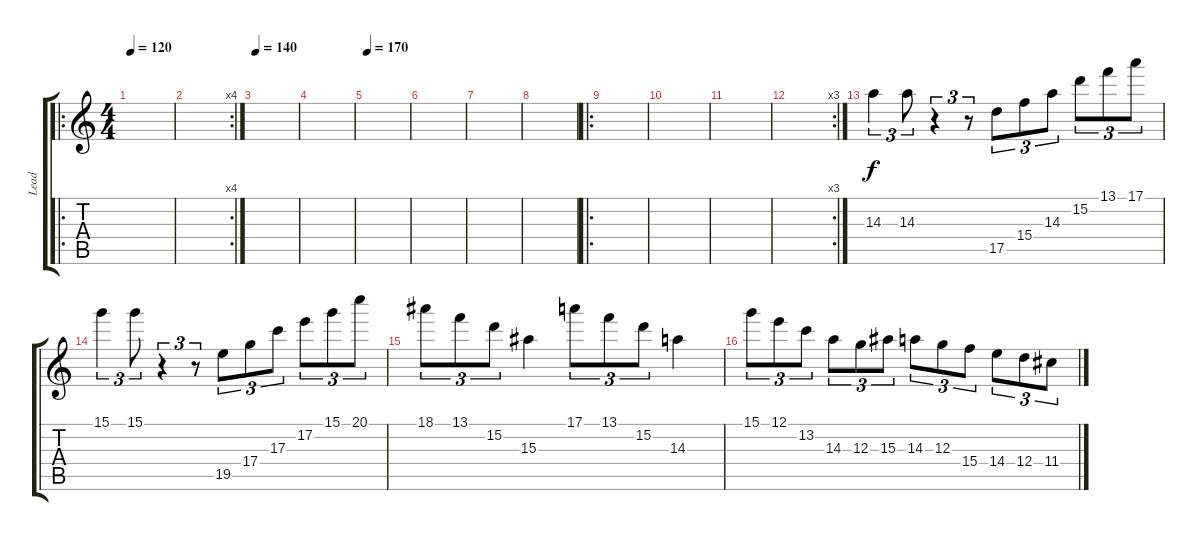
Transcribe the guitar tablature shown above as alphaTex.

\track ("Lead" "Lead") {instrument overdrivenguitar}
\staff {score tabs}
\tuning (E4 B3 G3 D3 A2 D2) {hide}
\ro
\ts (4 4)
\tempo 120
\clef g2
\ks c
|
\rc 4
|
\tempo 140
|
|
\tempo 170
|
|
|
|
\ro
|
|
|
\rc 3
|
14.3.4{tu (3 2)} 14.3.8{tu (3 2)} r.4{tu (3 2)} r.8{tu (3 2)} 17.5.8{tu (3 2)} 15.4.8{tu (3 2)} 14.3.8{tu (3 2)} 15.2.8{tu (3 2)} 13.1.8{tu (3 2)} 17.1.8{tu (3 2)} |
15.1.4{tu (3 2)} 15.1.8{tu (3 2)} r.4{tu (3 2)} r.8{tu (3 2)} 19.5.8{tu (3 2)} 17.4.8{tu (3 2)} 17.3.8{tu (3 2)} 17.2.8{tu (3 2)} 15.1.8{tu (3 2)} 20.1.8{tu (3 2)} |
18.1.8{tu (3 2)} 13.1.8{tu (3 2)} 15.2.8{tu (3 2)} 15.3.4 17.1.8{tu (3 2)} 13.1.8{tu (3 2)} 15.2.8{tu (3 2)} 14.3.4 |
15.1.8{tu (3 2)} 12.1.8{tu (3 2)} 13.2.8{tu (3 2)} 14.3.8{tu (3 2)} 12.3.8{tu (3 2)} 15.3.8{tu (3 2)} 14.3.8{tu (3 2)} 12.3.8{tu (3 2)} 15.4.8{tu (3 2)} 14.4.8{tu (3 2)} 12.4.8{tu (3 2)} 11.4.8{tu (3 2)}
